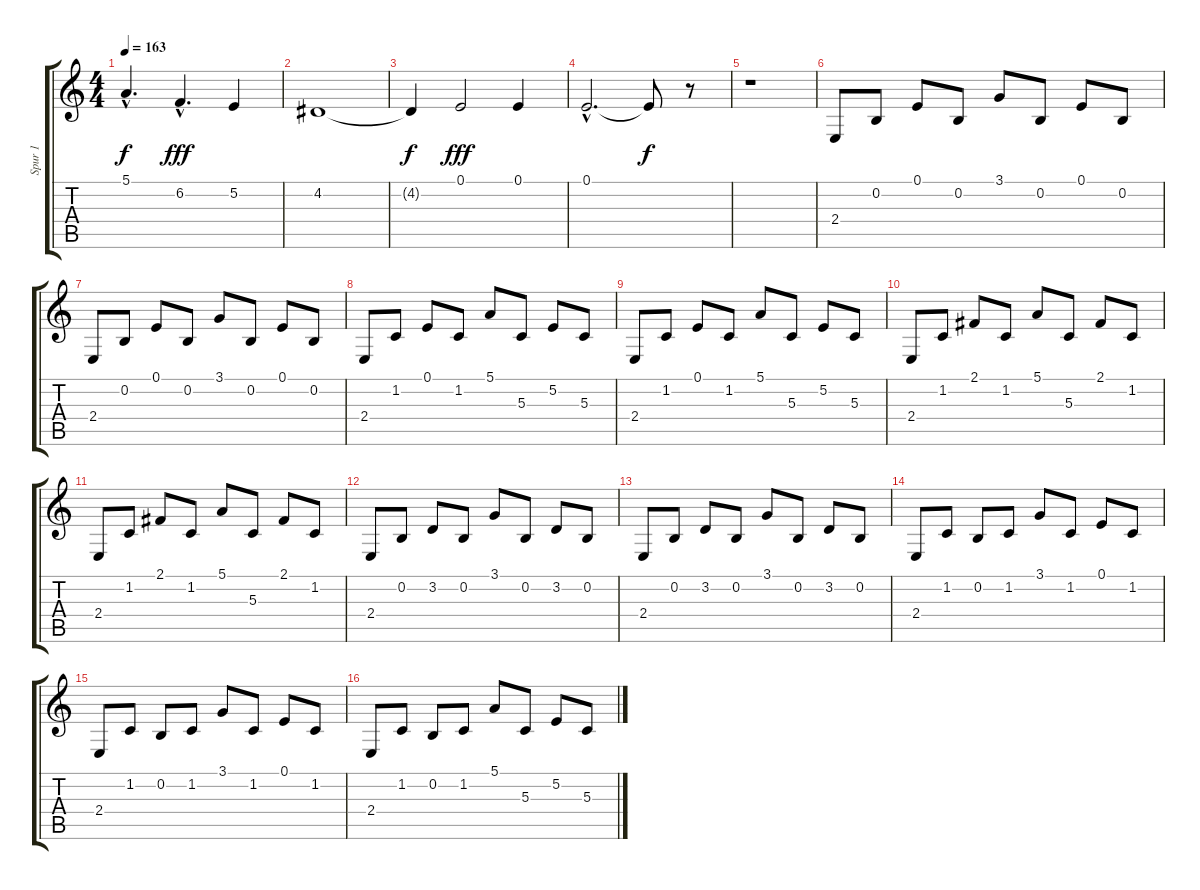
\track ("Spur 1" "Spur 1") {instrument vibraphone}
\staff {score tabs}
\tuning (E4 B3 G3 D3 A2 E2) {hide}
\ts (4 4)
\tempo 163
\clef g2
\ks c
5.1{hac t}.4{d dy f} 6.2{hac}.4{d dy fff} 5.2.4 |
4.2.1 |
4.2{t}.4{dy f} 0.1.2{dy fff} 0.1.4 |
0.1{hac}.2{d} 0.1{t}.8{dy f} r.8 |
r.1 |
2.4.8 0.2.8 0.1.8 0.2.8 3.1.8 0.2.8 0.1.8 0.2.8 |
2.4.8 0.2.8 0.1.8 0.2.8 3.1.8 0.2.8 0.1.8 0.2.8 |
2.4.8 1.2.8 0.1.8 1.2.8 5.1.8 5.3.8 5.2.8 5.3.8 |
2.4.8 1.2.8 0.1.8 1.2.8 5.1.8 5.3.8 5.2.8 5.3.8 |
2.4.8 1.2.8 2.1.8 1.2.8 5.1.8 5.3.8 2.1.8 1.2.8 |
2.4.8 1.2.8 2.1.8 1.2.8 5.1.8 5.3.8 2.1.8 1.2.8 |
2.4.8 0.2.8 3.2.8 0.2.8 3.1.8 0.2.8 3.2.8 0.2.8 |
2.4.8 0.2.8 3.2.8 0.2.8 3.1.8 0.2.8 3.2.8 0.2.8 |
2.4.8 1.2.8 0.2.8 1.2.8 3.1.8 1.2.8 0.1.8 1.2.8 |
2.4.8 1.2.8 0.2.8 1.2.8 3.1.8 1.2.8 0.1.8 1.2.8 |
2.4.8 1.2.8 0.2.8 1.2.8 5.1.8 5.3.8 5.2.8 5.3.8
